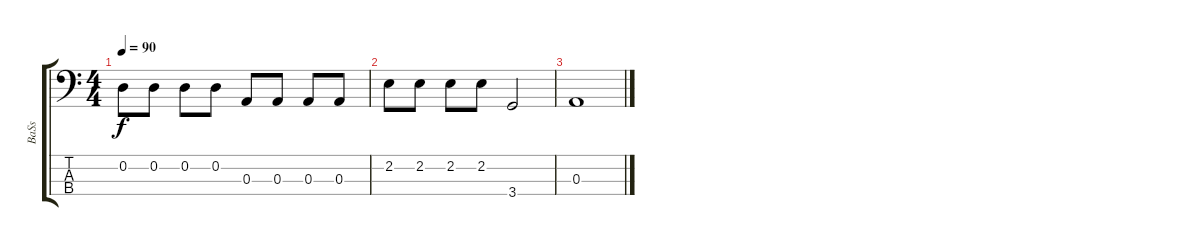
\track ("BaSs" "BaSs") {instrument electricbassfinger}
\staff {score tabs}
\tuning (G2 D2 A1 E1) {hide}
\ts (4 4)
\tempo 90
\clef f4
\ks c
0.2.8{dy f} 0.2.8 0.2.8 0.2.8 0.3.8 0.3.8 0.3.8 0.3.8 |
2.2.8 2.2.8 2.2.8 2.2.8 3.4.2 |
0.3.1
